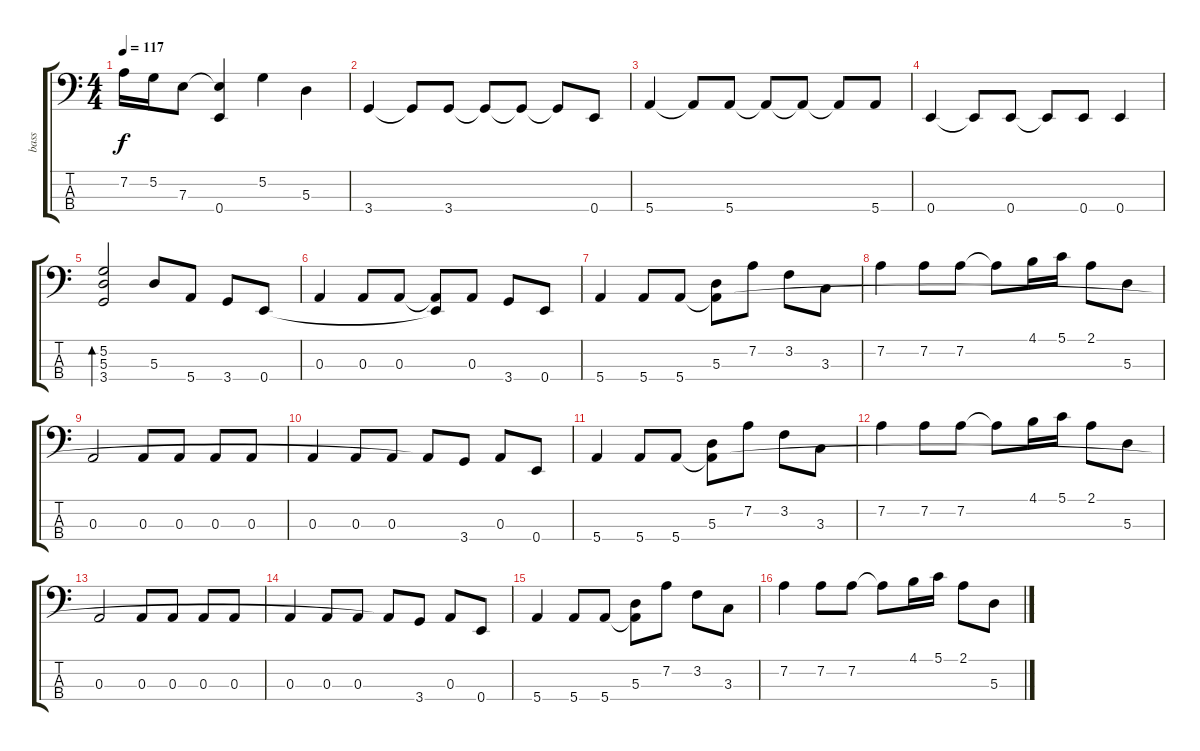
\track ("bass" "bass") {instrument electricguitarclean}
\staff {score tabs}
\tuning (G2 D2 A1 E1) {hide}
\ts (4 4)
\tempo 117
\clef f4
\ks c
7.2.16{dy f} 5.2.16 7.3.8 (7.3{t} 0.4).4 5.2.4 5.3.4 |
3.4.4 3.4{t}.8 3.4.8 3.4{t}.8 3.4{t}.8 3.4{t}.8 0.4.8 |
5.4.4 5.4{t}.8 5.4.8 5.4{t}.8 5.4{t}.8 5.4{t}.8 5.4.8 |
0.4.4 0.4{t}.8 0.4.8 0.4{t}.8 0.4.8 0.4.4 |
(5.2 5.3 3.4).2{bd 120} 5.3.8 5.4.8 3.4.8 0.4.8 |
0.3.4 0.3.8 0.3.8 (0.3{t} 0.4{t}).8 0.3.8 3.4.8 0.4.8 |
5.4.4 5.4.8 5.4.8 (5.3 5.4{t}).8 7.2.8 3.2.8 3.3.8 |
7.2.4 7.2.8 7.2.8 7.2{t}.8 4.1.16 5.1.16 2.1.8 5.3.8 |
0.3.2 0.3.8 0.3.8 0.3.8 0.3.8 |
0.3.4 0.3.8 0.3.8 5.4{t}.8 3.4.8 0.3.8 0.4.8 |
5.4.4 5.4.8 5.4.8 (5.3 5.4{t}).8 7.2.8 3.2.8 3.3.8 |
7.2.4 7.2.8 7.2.8 7.2{t}.8 4.1.16 5.1.16 2.1.8 5.3.8 |
0.3.2 0.3.8 0.3.8 0.3.8 0.3.8 |
0.3.4 0.3.8 0.3.8 5.4{t}.8 3.4.8 0.3.8 0.4.8 |
5.4.4 5.4.8 5.4.8 (5.3 5.4{t}).8 7.2.8 3.2.8 3.3.8 |
7.2.4 7.2.8 7.2.8 7.2{t}.8 4.1.16 5.1.16 2.1.8 5.3.8
